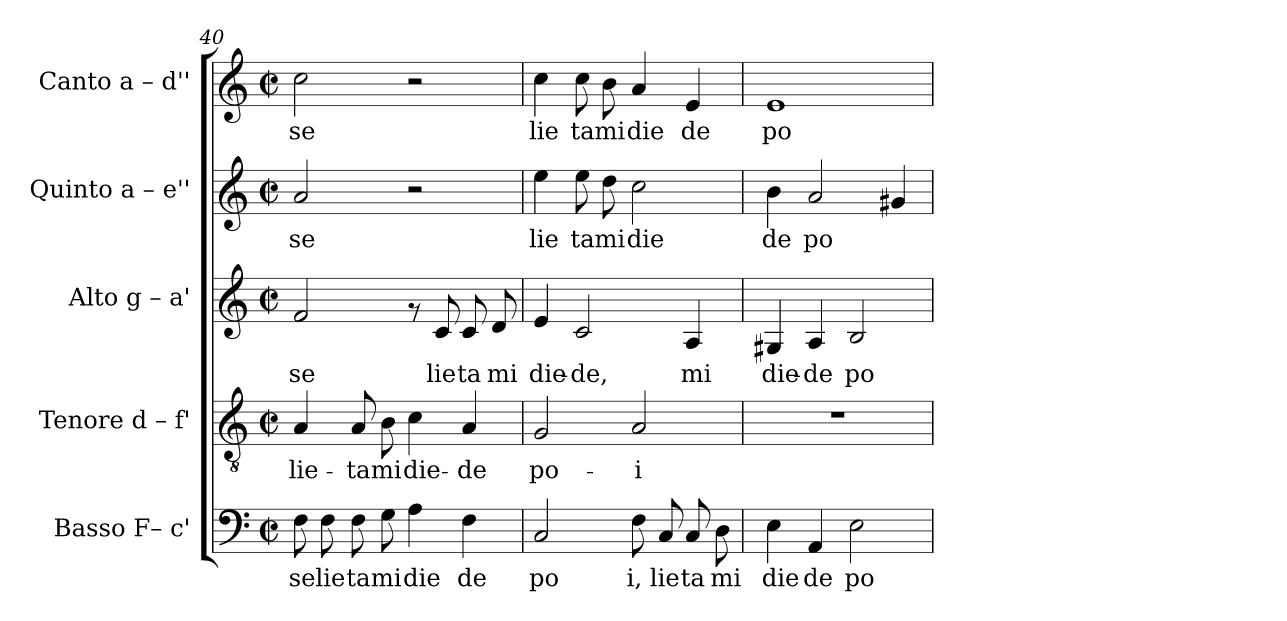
**kern	**text	**kern	**text	**kern	**text	**kern	**text	**kern	**text
*part5	*part5	*part4	*part4	*part3	*part3	*part2	*part2	*part1	*part1
*staff5	*staff5	*staff4	*staff4	*staff3	*staff3	*staff2	*staff2	*staff1	*staff1
*I"Basso  F– c'	*	*I"Tenore  d – f'	*	*I"Alto  g – a'	*	*I"Quinto  a – e''	*	*I"Canto  a – d''	*
*clefF4	*	*clefGv2	*	*clefG2	*	*clefG2	*	*clefG2	*
*k[]	*	*k[]	*	*k[]	*	*k[]	*	*k[]	*
*C:	*	*C:	*	*C:	*	*C:	*	*C:	*
*M2/2	*	*M2/2	*	*M2/2	*	*M2/2	*	*M2/2	*
*met(c|)	*	*met(c|)	*	*met(c|)	*	*met(c|)	*	*met(c|)	*
=40	=40	=40	=40	=40	=40	=40	=40	=40	=40
!	!LO:LY:b:cj	!	!LO:LY:b:rj	!	!LO:LY:b:rj	!	!LO:LY:b:rj	!	!LO:LY:b:rj
8F\	se	4A/	lie-	2f/	se	2a/	se	2cc\	se
!	!LO:LY:b:cj	!	!	!	!	!	!	!	!
8F\	lie	.	.	.	.	.	.	.	.
!	!LO:LY:b:cj	!	!LO:LY:b:rj	!	!	!	!	!	!
8F\	ta	8A/	-ta	.	.	.	.	.	.
!	!LO:LY:b:cj	!	!LO:LY:b:rj	!	!	!	!	!	!
8G\	mi	8B\	mi	.	.	.	.	.	.
!	!LO:LY:b:cj	!	!LO:LY:b:rj	!	!	!	!	!	!
4A\	die	4c\	die-	8rf	.	2r	.	2r	.
!	!	!	!	!	!LO:LY:b:rj	!	!	!	!
.	.	.	.	8c/	lie	.	.	.	.
!	!LO:LY:b:cj	!	!LO:LY:b:rj	!	!LO:LY:b:rj	!	!	!	!
4F\	de	4A/	-de	8c/	ta	.	.	.	.
!	!	!	!	!	!LO:LY:b:rj	!	!	!	!
.	.	.	.	8d/	mi	.	.	.	.
!!LO:LB:g=z
=41	=41	=41	=41	=41	=41	=41	=41	=41	=41
!	!LO:LY:b:cj	!	!LO:LY:b:rj	!	!LO:LY:b:rj	!	!LO:LY:b:rj	!	!LO:LY:b:rj
2C/	po	2G/	po-	4e/	die-	4ee\	lie	4cc\	lie
!	!	!	!	!	!LO:LY:b:rj	!	!LO:LY:b:rj	!	!LO:LY:b:rj
.	.	.	.	2c/	-de,	8ee\	ta	8cc\	ta
!	!	!	!	!	!	!	!LO:LY:b:rj	!	!LO:LY:b:rj
.	.	.	.	.	.	8dd\	mi	8b\	mi
!	!LO:LY:b:cj	!	!LO:LY:b:rj	!	!	!	!LO:LY:b:rj	!	!LO:LY:b:rj
8F\	i,	2A/	-i	.	.	2cc\	die	4a/	die
!	!LO:LY:b:cj	!	!	!	!	!	!	!	!
8C/	lie	.	.	.	.	.	.	.	.
!	!LO:LY:b:cj	!	!	!	!LO:LY:b:rj	!	!	!	!LO:LY:b:rj
8C/	ta	.	.	4A/	mi	.	.	4e/	de
!	!LO:LY:b:cj	!	!	!	!	!	!	!	!
8D\	mi	.	.	.	.	.	.	.	.
=42	=42	=42	=42	=42	=42	=42	=42	=42	=42
!	!LO:LY:b:cj	!	!	!	!LO:LY:b:rj	!	!LO:LY:b:rj	!	!LO:LY:b:rj
4E\	die	1r	.	4G#X/	die-	4b\	de	1e	po
!	!LO:LY:b:cj	!	!	!	!LO:LY:b:rj	!	!LO:LY:b:rj	!	!
4AA/	de	.	.	4A/	-de	2a/	po	.	.
!	!LO:LY:b:cj	!	!	!	!LO:LY:b:rj	!	!	!	!
2E\	po	.	.	2B/	po-	.	.	.	.
!	!	!	!	!	!	!	!LO:LY:b:rj	!	!
.	.	.	.	.	.	4g#X/	.	.	.
=	=	=	=	=	=	=	=	=	=
*-	*-	*-	*-	*-	*-	*-	*-	*-	*-
